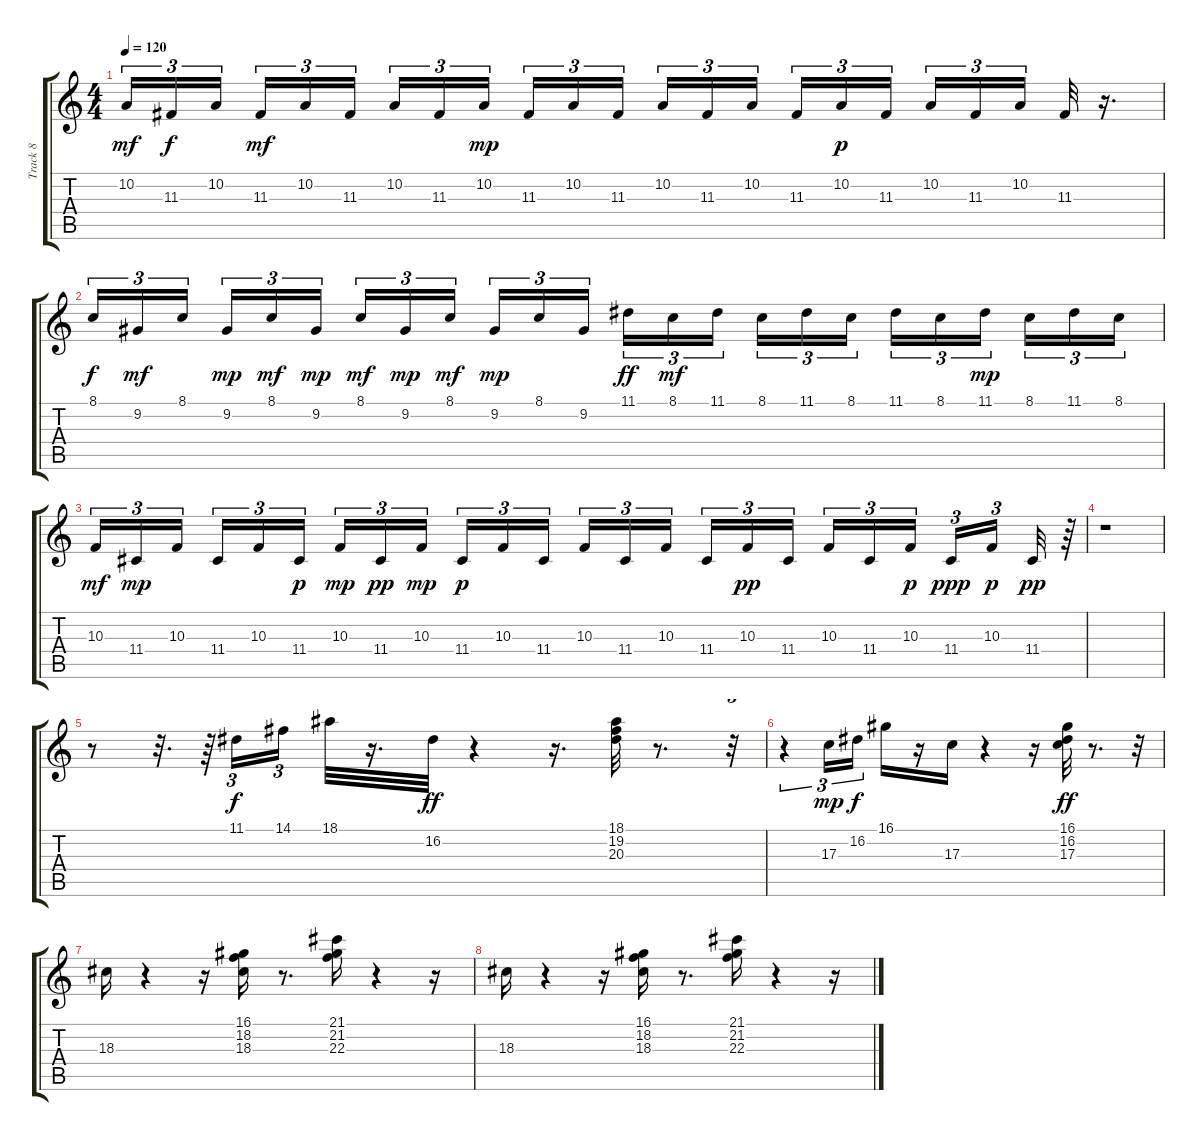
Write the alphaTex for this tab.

\track ("Track 8" "Track 8") {instrument marimba}
\staff {score tabs}
\tuning (E4 B3 G3 D3 A2 E2) {hide}
\ts (4 4)
\tempo 120
\clef g2
\ks c
10.2.16{tu (3 2) dy mf} 11.3.16{tu (3 2) dy f} 10.2.16{tu (3 2) beam splitsecondary} 11.3.16{tu (3 2) dy mf} 10.2.16{tu (3 2)} 11.3.16{tu (3 2)} 10.2.16{tu (3 2)} 11.3.16{tu (3 2)} 10.2.16{tu (3 2) dy mp beam splitsecondary} 11.3.16{tu (3 2)} 10.2.16{tu (3 2)} 11.3.16{tu (3 2)} 10.2.16{tu (3 2)} 11.3.16{tu (3 2)} 10.2.16{tu (3 2) beam splitsecondary} 11.3.16{tu (3 2)} 10.2.16{tu (3 2) dy p} 11.3.16{tu (3 2)} 10.2.16{tu (3 2)} 11.3.16{tu (3 2)} 10.2.16{tu (3 2) beam splitsecondary} 11.3.32 r.16{d} |
8.1.16{tu (3 2) dy f} 9.2.16{tu (3 2) dy mf} 8.1.16{tu (3 2) beam splitsecondary} 9.2.16{tu (3 2) dy mp} 8.1.16{tu (3 2) dy mf} 9.2.16{tu (3 2) dy mp} 8.1.16{tu (3 2) dy mf} 9.2.16{tu (3 2) dy mp} 8.1.16{tu (3 2) dy mf beam splitsecondary} 9.2.16{tu (3 2) dy mp} 8.1.16{tu (3 2)} 9.2.16{tu (3 2)} 11.1.16{tu (3 2) dy ff} 8.1.16{tu (3 2) dy mf} 11.1.16{tu (3 2) beam splitsecondary} 8.1.16{tu (3 2)} 11.1.16{tu (3 2)} 8.1.16{tu (3 2)} 11.1.16{tu (3 2)} 8.1.16{tu (3 2)} 11.1.16{tu (3 2) dy mp beam splitsecondary} 8.1.16{tu (3 2)} 11.1.16{tu (3 2)} 8.1.16{tu (3 2)} |
10.3.16{tu (3 2) dy mf} 11.4.16{tu (3 2) dy mp} 10.3.16{tu (3 2) beam splitsecondary} 11.4.16{tu (3 2)} 10.3.16{tu (3 2)} 11.4.16{tu (3 2) dy p} 10.3.16{tu (3 2) dy mp} 11.4.16{tu (3 2) dy pp} 10.3.16{tu (3 2) dy mp beam splitsecondary} 11.4.16{tu (3 2) dy p} 10.3.16{tu (3 2)} 11.4.16{tu (3 2)} 10.3.16{tu (3 2)} 11.4.16{tu (3 2)} 10.3.16{tu (3 2) beam splitsecondary} 11.4.16{tu (3 2)} 10.3.16{tu (3 2) dy pp} 11.4.16{tu (3 2)} 10.3.16{tu (3 2)} 11.4.16{tu (3 2)} 10.3.16{tu (3 2) dy p beam splitsecondary} 11.4.16{tu (3 2) dy ppp} 10.3.16{tu (3 2) dy p beam splitsecondary} 11.4.32{dy pp} r.64{tu (3 2)} |
r.1 |
r.8 r.32{d} r.64 11.1.16{tu (3 2) dy f} 14.1.16{tu (3 2)} 18.1.32 r.16{d} 16.2.32{dy ff} r.4 r.16{d} (18.1 19.2 20.3).32 r.8{d} r.32{tu (3 2)} |
r.4{tu (3 2)} 17.3.16{tu (3 2) dy mp} 16.2.16{tu (3 2) dy f} 16.1.16 r.16 17.3.16 r.4 r.16 (16.1 16.2 17.3).32{dy ff} r.8{d} r.32 |
18.3.16 r.4 r.16 (16.1 18.2 18.3).16 r.8{d} (21.1 21.2 22.3).16 r.4 r.16 |
18.3.16 r.4 r.16 (16.1 18.2 18.3).16 r.8{d} (21.1 21.2 22.3).16 r.4 r.16
